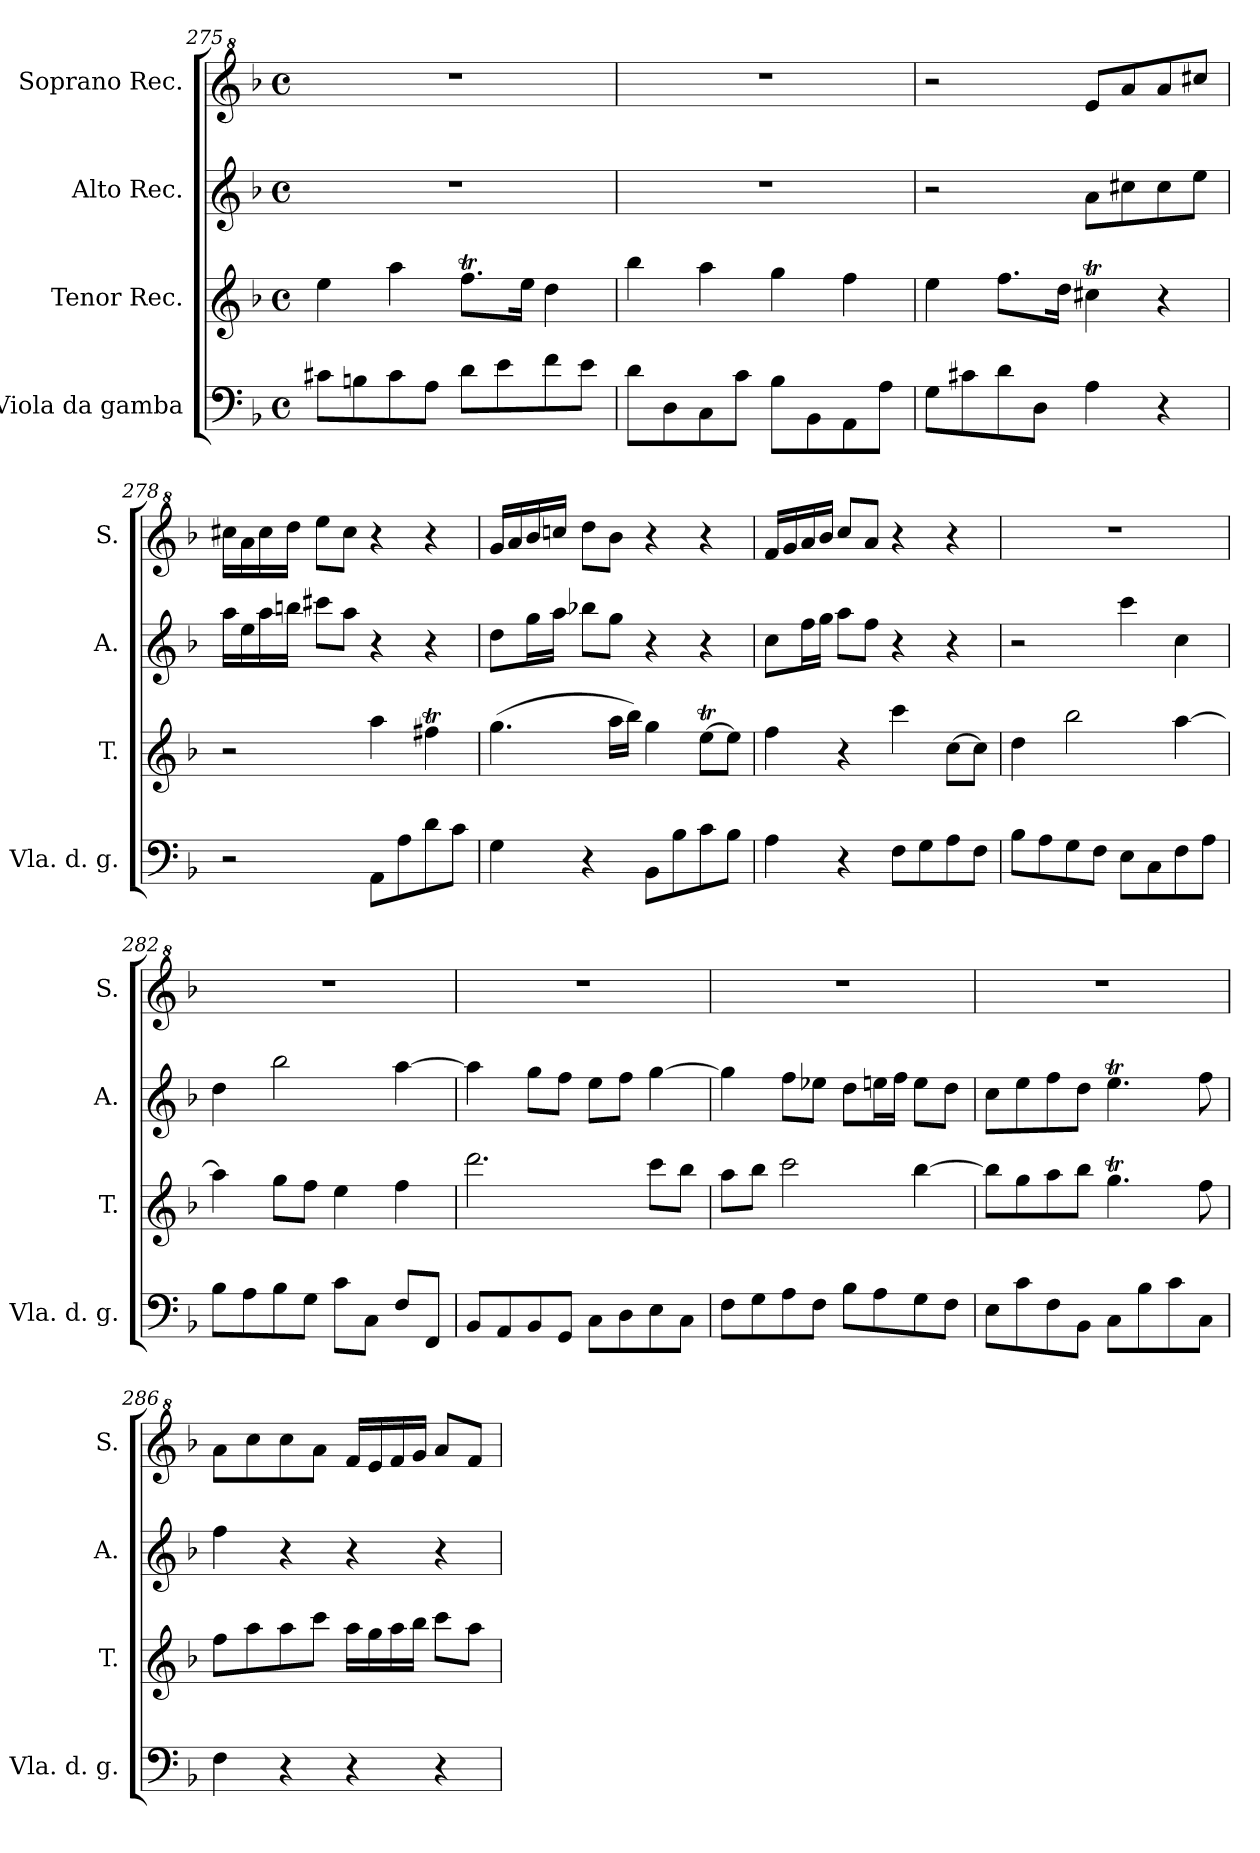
**kern	**kern	**kern	**kern
*part4	*part3	*part2	*part1
*staff4	*staff3	*staff2	*staff1
*I"Viola da gamba	*I"Tenor Rec.	*I"Alto Rec.	*I"Soprano Rec.
*I'Vla. d. g.	*I'T.	*I'A.	*I'S.
*clefF4	*clefG2	*clefG2	*clefG^2
*k[b-]	*k[b-]	*k[b-]	*k[b-]
*M4/4	*M4/4	*M4/4	*M4/4
*met(c)	*met(c)	*met(c)	*met(c)
=275	=275	=275	=275
8c#X\L	4ee\	1r	1r
8Bn\	.	.	.
8c#\	4aa\	.	.
8A\J	.	.	.
8d\L	8.ffT\L	.	.
8e\	.	.	.
.	16ee\Jk	.	.
8f\	4dd\	.	.
8e\J	.	.	.
=276	=276	=276	=276
8d\L	4bb-\	1r	1r
8D\	.	.	.
8C\	4aa\	.	.
8c\J	.	.	.
8B-\L	4gg\	.	.
8BB-\	.	.	.
8AA\	4ff\	.	.
8A\J	.	.	.
=277	=277	=277	=277
8G\L	4ee\	2r	2r
8c#X\	.	.	.
8d\	8.ff\L	.	.
8D\J	.	.	.
.	16dd\Jk	.	.
4A\	4cc#Xt\	8a\L	8ee/L
.	.	8cc#X\	8aa/
4r	4r	8cc#\	8aa/
.	.	8ee\J	8ccc#X/J
=278	=278	=278	=278
2r	2r	16aa\LL	16ccc#X\LL
.	.	16ee\	16aa\
.	.	16aa\	16ccc#\
.	.	16bbn\JJ	16ddd\JJ
.	.	8ccc#X\L	8eee\L
.	.	8aa\J	8ccc#\J
8AA\L	4aa\	4r	4r
8A\	.	.	.
8d\	4ff#Xt\	4r	4r
8c\J	.	.	.
=279	=279	=279	=279
4G\	(>4.gg\	8dd\L	16gg/LL
.	.	.	16aa/
.	.	16gg\L	16bb-/
.	.	16aa\JJ	16cccn/JJ
4r	.	8bb-X\L	8ddd\L
.	16aa\LL	8gg\J	8bb-\J
.	16bb-\JJ)	.	.
8BB-\L	4gg\	4r	4r
8B-\	.	.	.
8c\	[8eet\L	4r	4r
8B-\J	8ee\J]	.	.
!!LO:LB:g=z
=280	=280	=280	=280
4A\	4ff\	8cc\L	16ff/LL
.	.	.	16gg/
.	.	16ff\L	16aa/
.	.	16gg\JJ	16bb-/JJ
4r	4r	8aa\L	8ccc/L
.	.	8ff\J	8aa/J
8F\L	4ccc\	4r	4r
8G\	.	.	.
8A\	[8cc\L	4r	4r
8F\J	8cc\J]	.	.
=281	=281	=281	=281
8B-\L	4dd\	2r	1r
8A\	.	.	.
8G\	2bb-\	.	.
8F\J	.	.	.
8E\L	.	4ccc\	.
8C\	.	.	.
8F\	[4aa\	4cc\	.
8A\J	.	.	.
=282	=282	=282	=282
8B-\L	4aa\]	4dd\	1r
8A\	.	.	.
8B-\	8gg\L	2bb-\	.
8G\J	8ff\J	.	.
8c\L	4ee\	.	.
8C\J	.	.	.
8F/L	4ff\	[4aa\	.
8FF/J	.	.	.
=283	=283	=283	=283
8BB-/L	2.ddd\	4aa\]	1r
8AA/	.	.	.
8BB-/	.	8gg\L	.
8GG/J	.	8ff\J	.
8C\L	.	8ee\L	.
8D\	.	8ff\J	.
8E\	8ccc\L	[4gg\	.
8C\J	8bb-\J	.	.
=284	=284	=284	=284
8F\L	8aa\L	4gg\]	1r
8G\	8bb-\J	.	.
8A\	2ccc\	8ff\L	.
8F\J	.	8ee-X\J	.
8B-\L	.	8dd\L	.
8A\	.	16een\L	.
.	.	16ff\JJ	.
8G\	[4bb-\	8ee\L	.
8F\J	.	8dd\J	.
=285	=285	=285	=285
8E\L	8bb-\L]	8cc\L	1r
8c\	8gg\	8ee\	.
8F\	8aa\	8ff\	.
8BB-\J	8bb-\J	8dd\J	.
8C\L	4.ggT\	4.eet\	.
8B-\	.	.	.
8c\	.	.	.
8C\J	8ff\	8ff\	.
=286	=286	=286	=286
4F\	8ff\L	4ff\	8aa\L
.	8aa\	.	8ccc\
4r	8aa\	4r	8ccc\
.	8ccc\J	.	8aa\J
4r	16aa\LL	4r	16ff/LL
.	16gg\	.	16ee/
.	16aa\	.	16ff/
.	16bb-\JJ	.	16gg/JJ
4r	8ccc\L	4r	8aa/L
.	8aa\J	.	8ff/J
=	=	=	=
*-	*-	*-	*-
